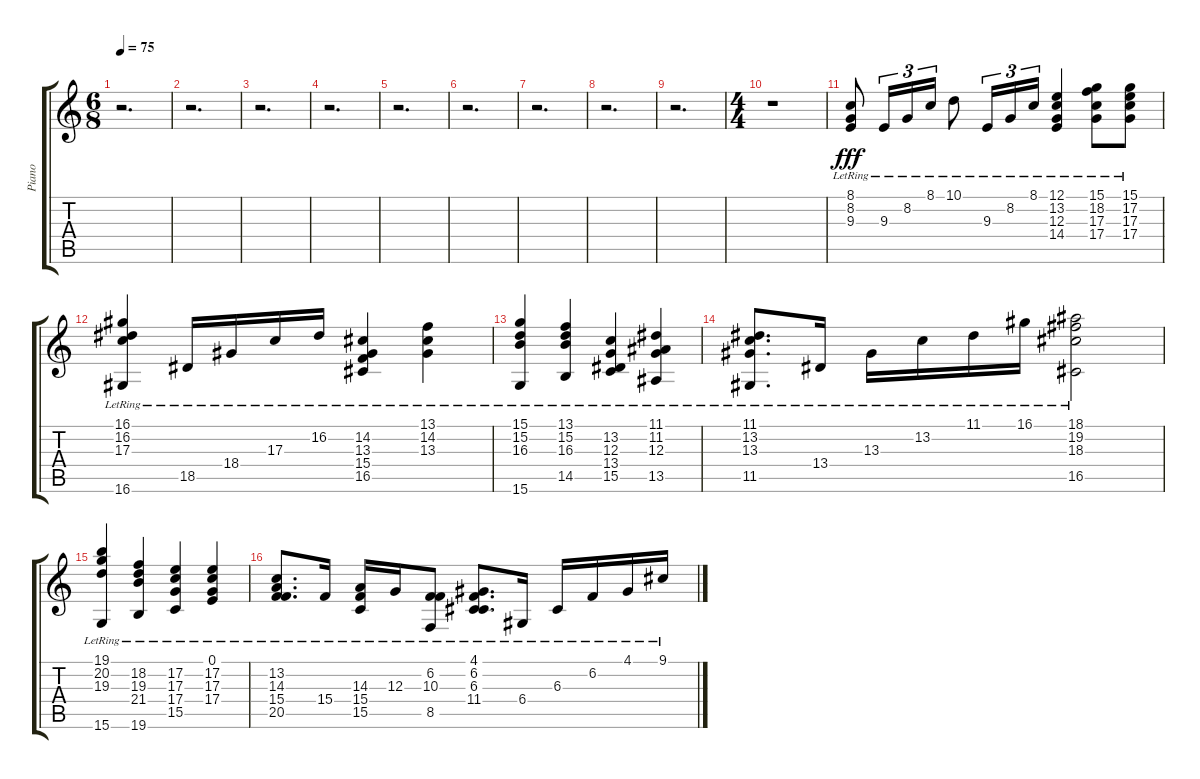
\track ("Piano" "Piano") {instrument acousticgrandpiano}
\staff {score tabs}
\tuning (E4 B3 G3 D3 A2 E2) {hide}
\ts (6 8)
\tempo 75
\clef g2
\ks c
r.2{d dy fff} |
r.2{d} |
r.2{d} |
r.2{d} |
r.2{d} |
r.2{d} |
r.2{d} |
r.2{d} |
r.2{d} |
\ts (4 4)
r.1 |
(8.1{lr} 8.2{lr} 9.3{lr}).8{volume 13} 9.3{lr}.16{tu (3 2)} 8.2{lr}.16{tu (3 2)} 8.1{lr}.16{tu (3 2)} 10.1{lr}.8 9.3{lr}.16{tu (3 2)} 8.2{lr}.16{tu (3 2)} 8.1{lr}.16{tu (3 2)} (12.1{lr} 13.2{lr} 12.3{lr} 14.4{lr}).4 (15.1{lr} 18.2{lr} 17.3{lr} 17.4{lr}).8 (15.1{lr} 17.2{lr} 17.3{lr} 17.4{lr}).8 |
(16.1{lr} 16.2{lr} 17.3{lr} 16.6{lr}).4 18.5{lr}.16 18.4{lr}.16 17.3{lr}.16 16.2{lr}.16 (14.2{lr} 13.3{lr} 15.4{lr} 16.5{lr}).4 (13.1{lr} 14.2{lr} 13.3{lr}).4 |
(15.1{lr} 15.2{lr} 16.3{lr} 15.6{lr}).4 (13.1{lr} 15.2{lr} 16.3{lr} 14.5{lr}).4 (13.2{lr} 12.3{lr} 13.4{lr} 15.5{lr}).4 (11.1{lr} 11.2{lr} 12.3{lr} 13.5{lr}).4 |
(11.1{lr} 13.2{lr} 13.3{lr} 11.5{lr}).8{d} 13.4{lr}.16 13.3{lr}.16 13.2{lr}.16 11.1{lr}.16 16.1{lr}.16 (18.1{lr} 19.2{lr} 18.3{lr} 16.5{lr}).2 |
(19.1{lr} 20.2{lr} 19.3{lr} 15.6{lr}).4 (18.2{lr} 19.3{lr} 21.4{lr} 19.6{lr}).4 (17.2{lr} 17.3{lr} 17.4{lr} 15.5{lr}).4 (0.1{lr} 17.2{lr} 17.3{lr} 17.4{lr}).4 |
(13.2{lr} 14.3{lr} 15.4{lr} 20.5{lr}).8{d} 15.4{lr}.16 (14.3{lr} 15.4{lr} 15.5{lr}).16 12.3{lr}.16 (6.2{lr} 10.3{lr} 8.5{lr}).8 (4.1{lr} 6.2{lr} 6.3{lr} 11.4{lr}).8{d} 6.4{lr}.16 6.3{lr}.16 6.2{lr}.16 4.1{lr}.16 9.1{lr}.16
